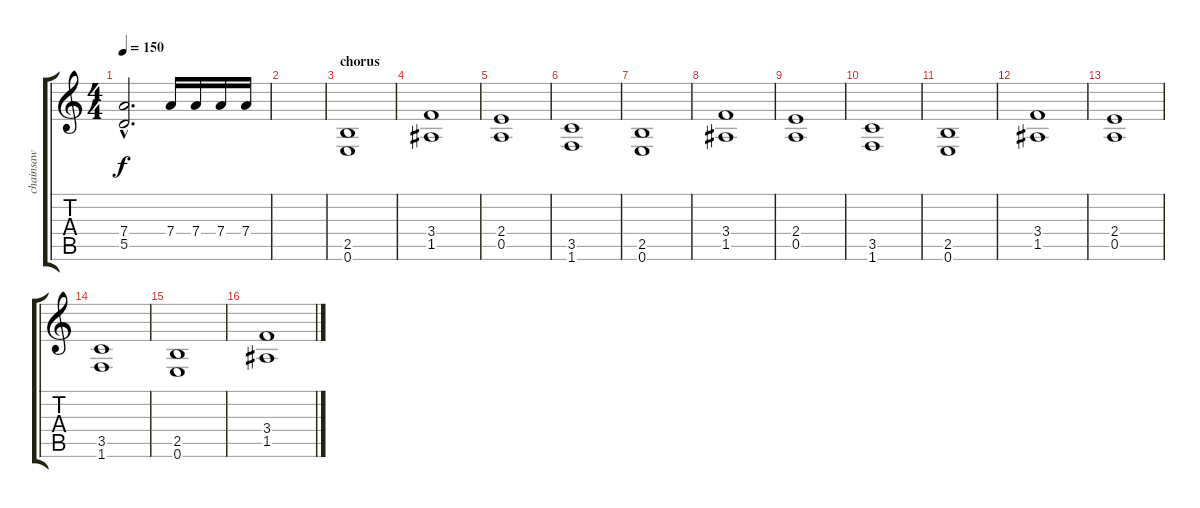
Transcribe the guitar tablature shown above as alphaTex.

\track ("chainsaw" "chainsaw") {instrument distortionguitar}
\staff {score tabs}
\tuning (E4 B3 G3 D3 A2 E2) {hide}
\ts (4 4)
\tempo 150
\clef g2
\ks c
(7.4{hac} 5.5{hac}).2{d dy f} 7.4.16 7.4.16 7.4.16 7.4.16 |
|
\section ("" "chorus")
(2.5 0.6).1 |
(3.4 1.5).1 |
(2.4 0.5).1 |
(3.5 1.6).1 |
(2.5 0.6).1 |
(3.4 1.5).1 |
(2.4 0.5).1 |
(3.5 1.6).1 |
(2.5 0.6).1 |
(3.4 1.5).1 |
(2.4 0.5).1 |
(3.5 1.6).1 |
(2.5 0.6).1 |
(3.4 1.5).1
